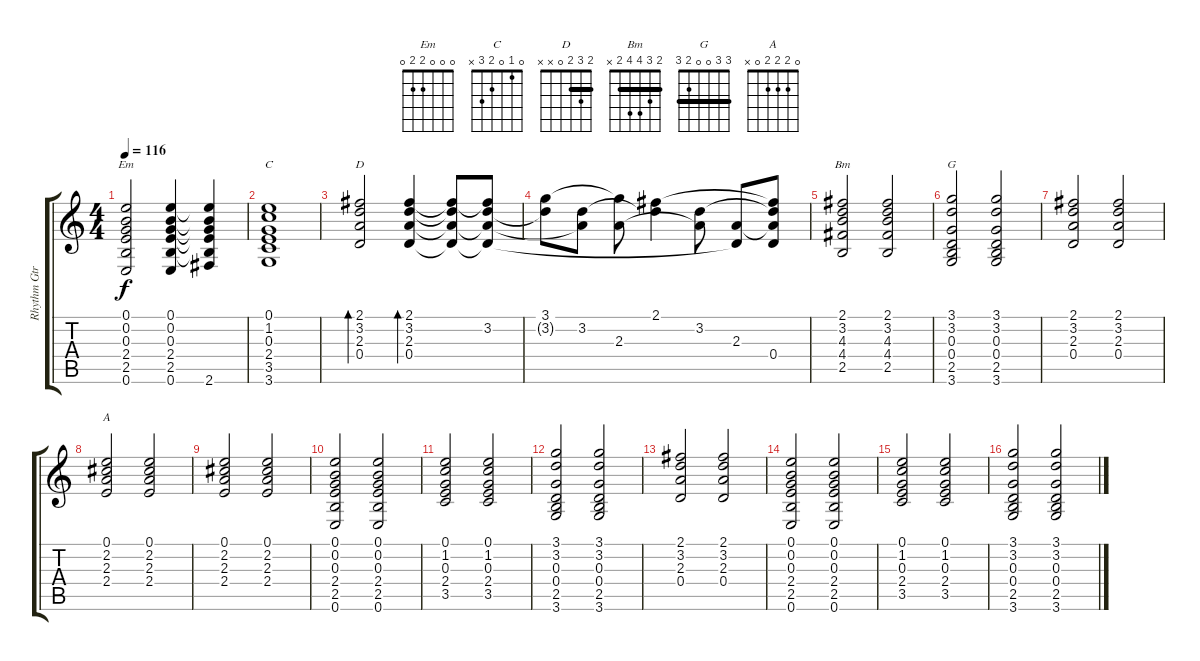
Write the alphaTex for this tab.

\track ("Rhythm Gtr 1" "Rhythm Gtr") {instrument acousticguitarsteel}
\staff {score tabs}
\tuning (E4 B3 G3 D3 A2 E2) {hide}
\chord ("Em" 0 0 0 2 2 0)
\chord ("C" 0 1 0 2 3 x)
\chord ("D" 2 3 2 0 x x) {barre 2}
\chord ("Bm" 2 3 4 4 2 x) {barre 2}
\chord ("G" 3 3 0 0 2 3) {barre 3}
\chord ("A" 0 2 2 2 0 x)
\ts (4 4)
\tempo 116
\clef g2
\ks c
(0.1 0.2 0.3 2.4 2.5 0.6).2{ch "Em" dy f} (0.1 0.2 0.3 2.4 2.5 0.6).4 (0.1{t} 0.2{t} 0.3{t} 2.4{t} 2.5{t} 2.6).4 |
(0.1 1.2 0.3 2.4 3.5 3.6).1{ch "C"} |
(2.1 3.2 2.3 0.4).2{bd 60 ch "D"} (2.1 3.2 2.3 0.4).4{bd 60} (2.1{t} 3.2{t} 2.3{t} 0.4{t}).8 (2.1{t} 3.2 2.3{t} 0.4{t}).8 |
(3.1 3.2{t}).8 (3.2 2.3{t}).8 (3.1{t} 2.3).8 (2.1 3.2{t}).4 (3.2 2.3{t}).8 (2.3 0.4{t}).8 (2.1{t} 3.2{t} 2.3{t} 0.4).8 |
(2.1 3.2 4.3 4.4 2.5).2{ch "Bm"} (2.1 3.2 4.3 4.4 2.5).2 |
(3.1 3.2 0.3 0.4 2.5 3.6).2{ch "G"} (3.1 3.2 0.3 0.4 2.5 3.6).2 |
(2.1 3.2 2.3 0.4).2 (2.1 3.2 2.3 0.4).2 |
(0.1 2.2 2.3 2.4).2{ch "A"} (0.1 2.2 2.3 2.4).2 |
(0.1 2.2 2.3 2.4).2 (0.1 2.2 2.3 2.4).2 |
(0.1 0.2 0.3 2.4 2.5 0.6).2 (0.1 0.2 0.3 2.4 2.5 0.6).2 |
(0.1 1.2 0.3 2.4 3.5).2 (0.1 1.2 0.3 2.4 3.5).2 |
(3.1 3.2 0.3 0.4 2.5 3.6).2 (3.1 3.2 0.3 0.4 2.5 3.6).2 |
(2.1 3.2 2.3 0.4).2 (2.1 3.2 2.3 0.4).2 |
(0.1 0.2 0.3 2.4 2.5 0.6).2 (0.1 0.2 0.3 2.4 2.5 0.6).2 |
(0.1 1.2 0.3 2.4 3.5).2 (0.1 1.2 0.3 2.4 3.5).2 |
(3.1 3.2 0.3 0.4 2.5 3.6).2 (3.1 3.2 0.3 0.4 2.5 3.6).2
